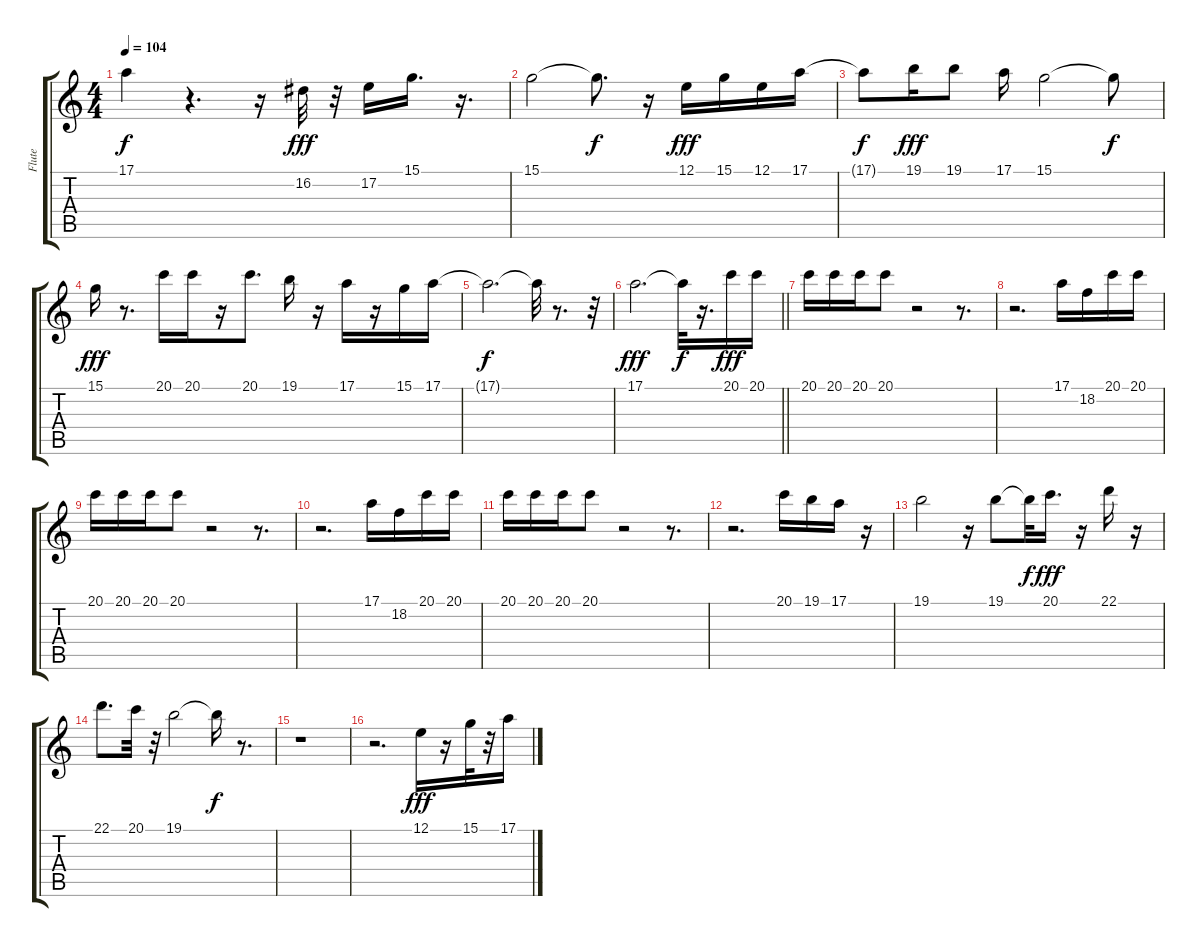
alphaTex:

\track ("Flute" "Flute") {instrument flute}
\staff {score tabs}
\tuning (E4 B3 G3 D3 A2 E2) {hide}
\ts (4 4)
\tempo 104
\clef g2
\ks c
17.1{t}.4{dy f} r.4{d} r.16 16.2.32{dy fff} r.32 17.2.16 15.1.16{d} r.16{d} |
15.1.2 15.1{t}.8{d dy f} r.16 12.1.16{dy fff} 15.1.16 12.1.16 17.1.16 |
17.1{t}.8{dy f} 19.1.16{dy fff} 19.1.8 17.1.16 15.1.2 15.1{t}.8{dy f} |
15.1.16{dy fff} r.8{d} 20.1.16 20.1.16 r.16 20.1.8{d} 19.1.16 r.16 17.1.16 r.16 15.1.16 17.1.16 |
17.1{t}.2{d dy f} 17.1{t}.32 r.8{d} r.32 |
\barLineRight lightlight
17.1.2{d dy fff} 17.1{t}.32{dy f} r.16{d} 20.1.16{dy fff} 20.1.16 |
20.1.16 20.1.16 20.1.16 20.1.8 r.2 r.8{d} |
r.2{d} 17.1.16 18.2.16 20.1.16 20.1.16 |
20.1.16 20.1.16 20.1.16 20.1.8 r.2 r.8{d} |
r.2{d} 17.1.16 18.2.16 20.1.16 20.1.16 |
20.1.16 20.1.16 20.1.16 20.1.8 r.2 r.8{d} |
r.2{d} 20.1.16 19.1.16 17.1.16 r.16 |
19.1.2 r.16 19.1.8 19.1{t}.32{dy f} 20.1.16{d dy fff} r.16 22.1.16 r.16 |
22.1.8{d} 20.1.32 r.32 19.1.2 19.1{t}.16{dy f} r.8{d} |
r.1 |
r.2{d} 12.1.16{dy fff} r.16 15.1.32 r.32 17.1.16
